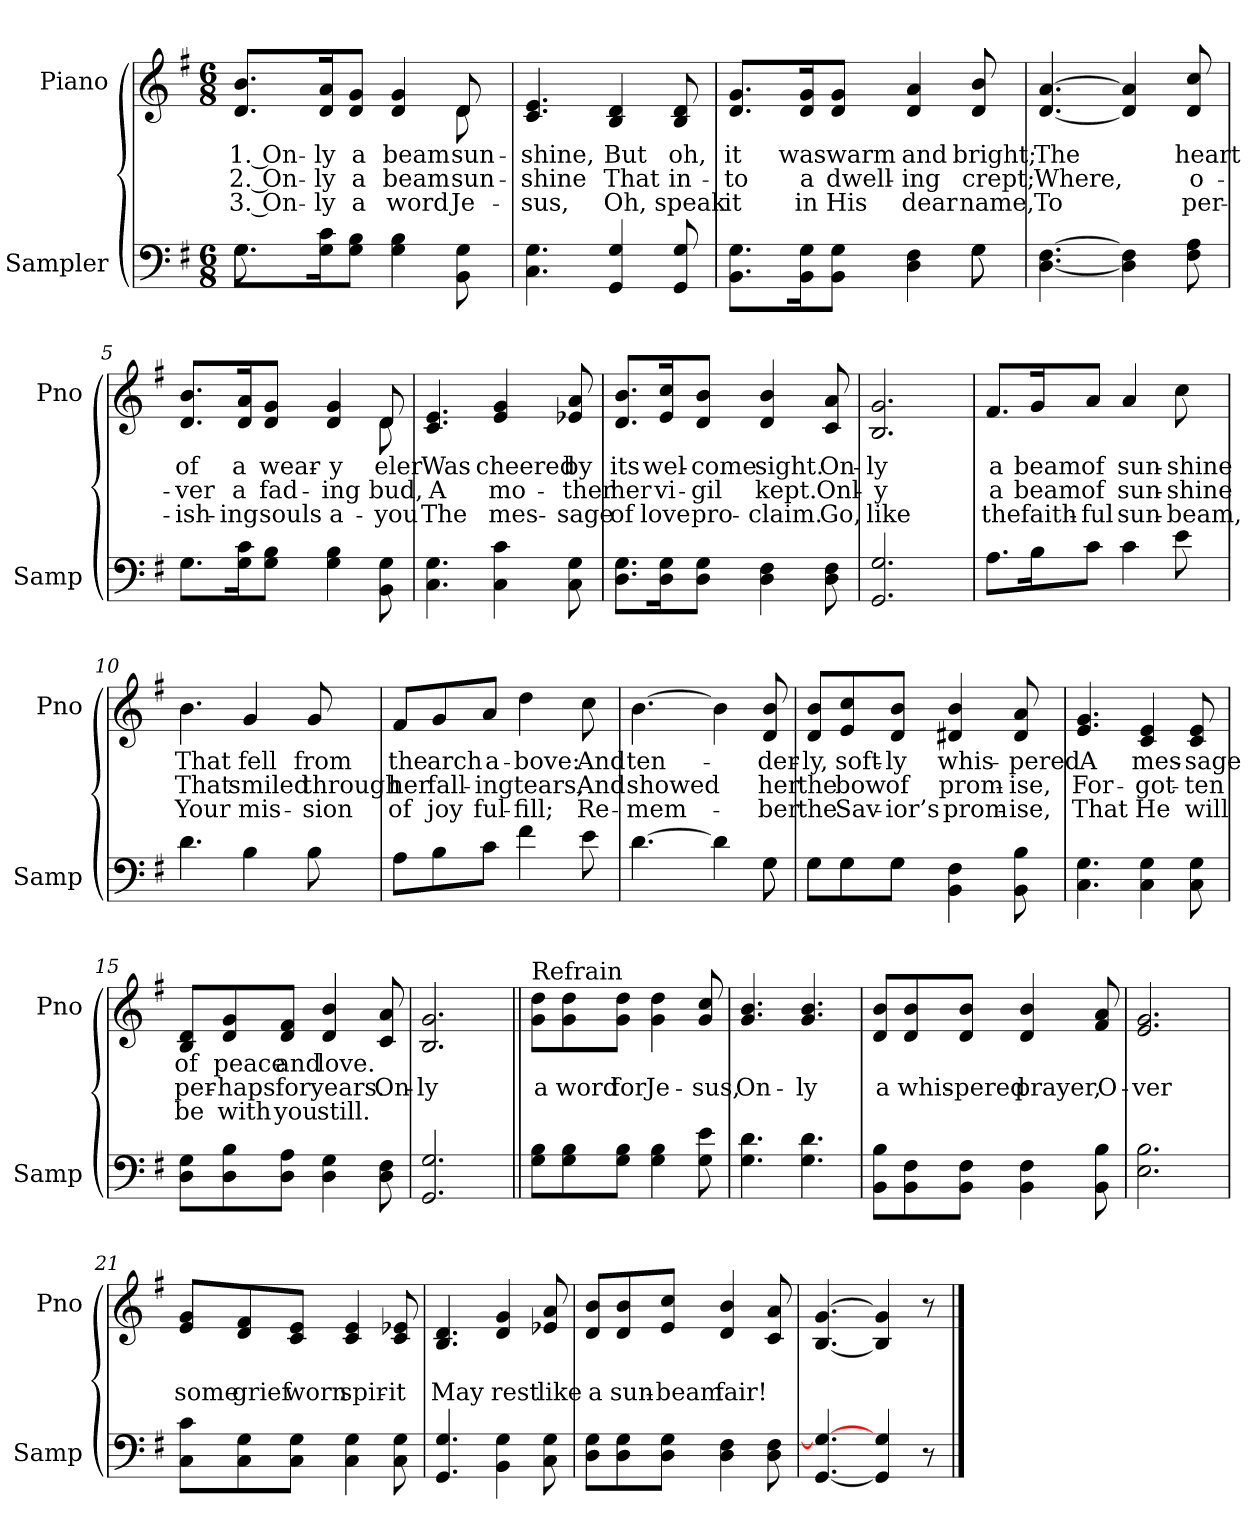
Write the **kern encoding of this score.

**kern	**kern	**text	**text	**text
*part2	*part1	*part1	*part1	*part1
*staff2	*staff1	*staff1	*staff1	*staff1
*I"Sampler	*I"Piano	*	*	*
*I'Samp	*I'Pno	*	*	*
*clefF4	*clefG2	*	*	*
*k[f#]	*k[f#]	*	*	*
*G:	*G:	*	*	*
*M6/8	*M6/8	*	*	*
=1	=1	=1	=1	=1
*^	*^	*	*	*
8.G\L	8.G	8.d/ 8.b/L	8ryy	1. On-	2. On-	3. On-
*	*	*v	*v	*	*	*
16G\ 16c\K	2ryy	16d/ 16a/K	-ly	-ly	-ly
8G\ 8B\J	.	8d/ 8g/J	a	a	a
4G 4B	.	4d 4g	beam	beam	word
*	*	*^	*	*	*
8BB 8G	.	8d/	8d	sun-	sun-	Je-
.	16ryy	.	.	.	.	.
*v	*v	*	*	*	*	*
*	*v	*v	*	*	*
=2	=2	=2	=2	=2
4.C 4.G	4.c 4.e	-shine,	-shine	-sus,
4GG 4G	4B 4d	But	That	Oh,
8GG 8G	8B 8d	oh,	in-	speak
=3	=3	=3	=3	=3
*^	*	*	*	*
8.BB\ 8.G\L	8ryy	8.d/ 8.g/L	it	-to	it
*v	*v	*	*	*	*
16BB\ 16G\K	16d/ 16g/K	was	a	in
8BB\ 8G\J	8d/ 8g/J	warm	dwell-	His
4D 4F#	4d 4a	and	-ing	dear
*^	*	*	*	*
8G\	8G	8d 8b	bright;	crept;	name,
*v	*v	*	*	*	*
=4	=4	=4	=4	=4
[4.D [4.F#	[4.d [4.a	The	Where,	To
4D] 4F#]	4d] 4a]	.	.	.
8F# 8A	8d 8cc	heart	o-	per-
=5	=5	=5	=5	=5
*	*^	*	*	*
8.G\L	8.d/ 8.b/L	8ryy	of	-ver	-ish-
*	*v	*v	*	*	*
16G\ 16c\K	16d/ 16a/K	a	a	-ing
8G\ 8B\J	8d/ 8g/J	wear-	fad-	souls
4G 4B	4d 4g	-y	-ing	a-
*	*^	*	*	*
8BB 8G	8d/	8d	-eler	-bud,	you
*	*v	*v	*	*	*
=6	=6	=6	=6	=6
4.C 4.G	4.c 4.e	Was	A	The
4C 4c	4e 4g	cheered	mo-	mes-
8C 8G	8e-X 8a	by	-ther	-sage
=7	=7	=7	=7	=7
8.D\ 8.G\L	8.d/ 8.b/L	its	her	of
16D\ 16G\K	16e/ 16cc/K	wel-	vi-	love
8D\ 8G\J	8d/ 8b/J	-come	-gil	pro-
4D 4F#	4d 4b	sight.	kept.	-claim.
8D 8F#	8c 8a	On-	Onl-	Go,
=8	=8	=8	=8	=8
2.GG 2.G	2.B 2.g	-ly	-y	like
=9	=9	=9	=9	=9
8.A\L	8.f#/L	a	a	the
16B\K	16g/K	beam	beam	faith-
8c\J	8a/J	of	of	-ful
4c	4a	sun-	sun-	sun-
8e	8cc	-shine	-shine	-beam,
=10	=10	=10	=10	=10
4.d	4.b	That	That	Your
4B	4g	fell	smiled	mis-
8B	8g	from	through	-sion
=11	=11	=11	=11	=11
8A\L	8f#/L	the	her	of
8B\	8g/	arch	fall-	joy
8c\J	8a/J	a-	-ing	ful-
4f#	4dd	-bove:	tears,	-fill;
8e	8cc	And	And	Re-
=12	=12	=12	=12	=12
*^	*	*	*	*
[4.d	8ryy	[4.b	ten-	showed	-mem-
*v	*v	*	*	*	*
4d]	4b]	.	.	.
*^	*	*	*	*
8G\	8G	8d 8b	-der-	her	-ber
=13	=13	=13	=13	=13	=13
8G\L	8G\L	8d/ 8b/L	-ly,	the	the
8G\	8G\	8e/ 8cc/	soft-	bow	Sav-
8G\J	8G\J	8d/ 8b/J	-ly	of	-ior’s
4BB 4F#	4.ryy	4d#X 4b	whis-	prom-	prom-
8BB 8B	.	8d# 8a	-pered	-ise,	-ise,
*v	*v	*	*	*	*
=14	=14	=14	=14	=14
4.C 4.G	4.e 4.g	A	For-	That
4C 4G	4c 4e	mes-	-got-	He
8C 8G	8c 8e	-sage	-ten	will
=15	=15	=15	=15	=15
8D\ 8G\L	8B/ 8d/L	of	per-	be
8D\ 8B\	8d/ 8g/	peace	-haps	with
8D\ 8A\J	8d/ 8f#/J	and	for	you
4D 4G	4d 4b	love.	years.	still.
8D 8F#	8c 8a	.	On-	.
=16	=16	=16	=16	=16
2.GG 2.G	2.B 2.g	.	-ly	.
=17||	=17||	=17||	=17||	=17||
!	!LO:TX:t=Refrain	!	!	!
8G\ 8B\L	8g\ 8dd\L	.	a	.
8G\ 8B\	8g\ 8dd\	.	word	.
8G\ 8B\J	8g\ 8dd\J	.	for	.
4G 4B	4g 4dd	.	Je-	.
8G 8e	8g 8cc	.	-sus,	.
=18	=18	=18	=18	=18
4.G 4.d	4.g 4.b	.	On-	.
4.G 4.d	4.g 4.b	.	-ly	.
=19	=19	=19	=19	=19
8BB\ 8B\L	8d/ 8b/L	.	a	.
8BB\ 8F#\	8d/ 8b/	.	whis-	.
8BB\ 8F#\J	8d/ 8b/J	.	-pered	.
4BB 4F#	4d 4b	.	prayer,	.
8BB 8B	8f# 8a	.	O-	.
=20	=20	=20	=20	=20
2.E 2.B	2.e 2.g	.	-ver	.
=21	=21	=21	=21	=21
8C\ 8c\L	8e/ 8g/L	.	some	.
8C\ 8G\	8d/ 8f#/	.	grief	.
8C\ 8G\J	8c/ 8e/J	.	worn	.
4C 4G	4c 4e	.	spir-	.
8C 8G	8c 8e-X	.	-it	.
=22	=22	=22	=22	=22
4.GG 4.G	4.B 4.d	.	May	.
4BB 4G	4d 4g	.	rest	.
8C 8G	8e-X 8a	.	like	.
=23	=23	=23	=23	=23
8D\ 8G\L	8d/ 8b/L	.	a	.
8D\ 8G\	8d/ 8b/	.	sun-	.
8D\ 8G\J	8e/ 8cc/J	.	-beam	.
4D 4F#	4d 4b	.	fair!	.
8D 8F#	8c 8a	.	.	.
=24	=24	=24	=24	=24
[4.GG 4.G_	[4.B [4.g	.	.	.
4GG] 4G	4B] 4g]	.	.	.
8r	8r	.	.	.
==	==	==	==	==
*-	*-	*-	*-	*-
